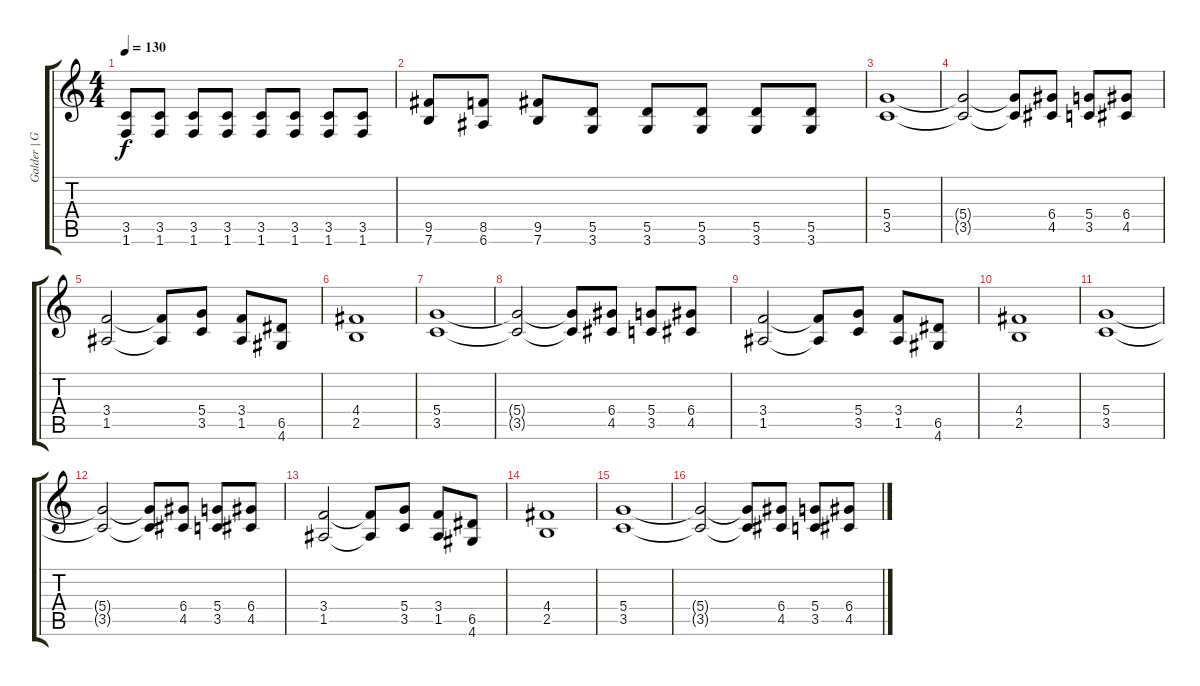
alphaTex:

\track ("Galder | Guitar II" "Galder | G") {instrument acousticguitarsteel}
\staff {score tabs}
\tuning (E4 B3 G3 D3 A2 E2) {hide}
\ts (4 4)
\tempo 130
\clef g2
\ks c
(3.5 1.6).8{dy f} (3.5 1.6).8 (3.5 1.6).8 (3.5 1.6).8 (3.5 1.6).8 (3.5 1.6).8 (3.5 1.6).8 (3.5 1.6).8 |
(9.5 7.6).8 (8.5 6.6).8 (9.5 7.6).8 (5.5 3.6).8 (5.5 3.6).8 (5.5 3.6).8 (5.5 3.6).8 (5.5 3.6).8 |
(5.4 3.5).1 |
(5.4{t} 3.5{t}).2 (5.4{t} 3.5{t}).8 (6.4 4.5).8 (5.4 3.5).8 (6.4 4.5).8 |
(3.4 1.5).2 (3.4{t} 1.5{t}).8 (5.4 3.5).8 (3.4 1.5).8 (6.5 4.6).8 |
(4.4 2.5).1 |
(5.4 3.5).1 |
(5.4{t} 3.5{t}).2 (5.4{t} 3.5{t}).8 (6.4 4.5).8 (5.4 3.5).8 (6.4 4.5).8 |
(3.4 1.5).2 (3.4{t} 1.5{t}).8 (5.4 3.5).8 (3.4 1.5).8 (6.5 4.6).8 |
(4.4 2.5).1 |
(5.4 3.5).1 |
(5.4{t} 3.5{t}).2 (5.4{t} 3.5{t}).8 (6.4 4.5).8 (5.4 3.5).8 (6.4 4.5).8 |
(3.4 1.5).2 (3.4{t} 1.5{t}).8 (5.4 3.5).8 (3.4 1.5).8 (6.5 4.6).8 |
(4.4 2.5).1 |
(5.4 3.5).1 |
(5.4{t} 3.5{t}).2 (5.4{t} 3.5{t}).8 (6.4 4.5).8 (5.4 3.5).8 (6.4 4.5).8
